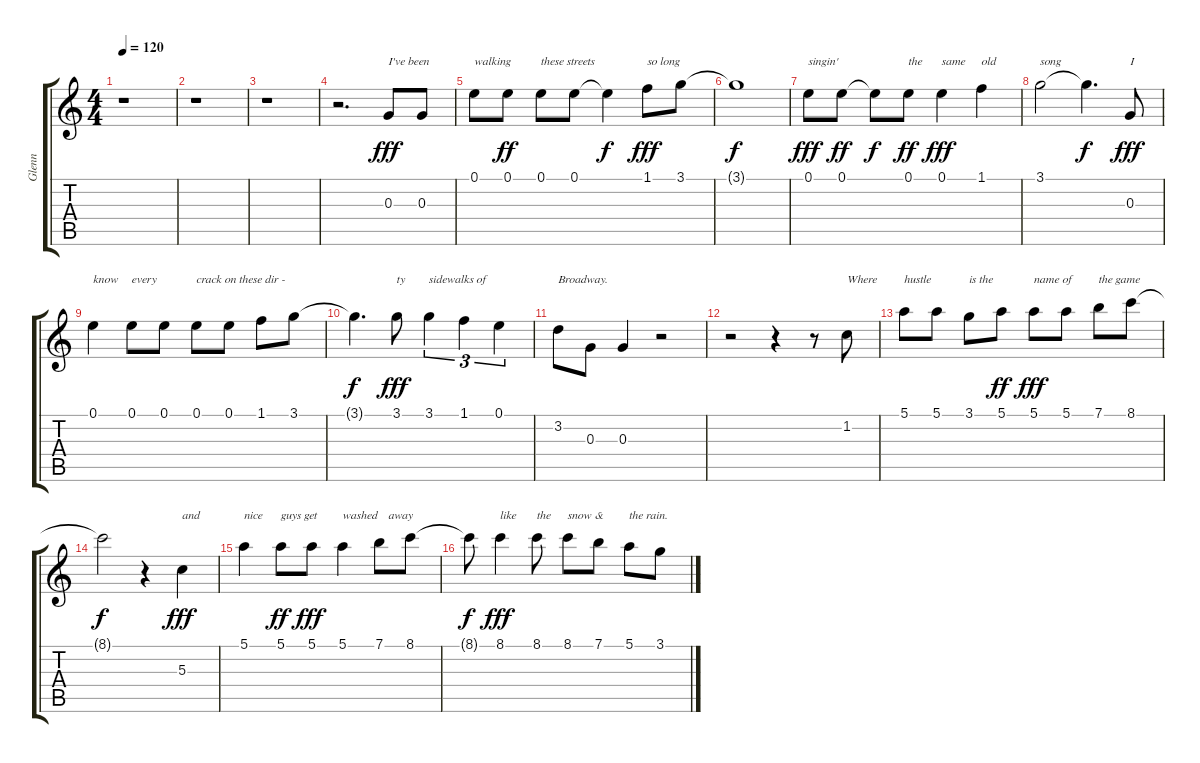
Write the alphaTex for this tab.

\track ("Glenn" "Glenn") {instrument acousticguitarsteel}
\staff {score tabs}
\tuning (E4 B3 G3 D3 A2 E2) {hide}
\ts (4 4)
\tempo 120
\clef g2
\ks c
r.1{dy fff instrument acousticguitarsteel} |
r.1 |
r.1 |
r.2{d} 0.3.8{txt "I've been"} 0.3.8 |
0.1.8{txt "walking"} 0.1.8{dy ff} 0.1.8{txt "these streets"} 0.1.8 0.1{t}.4{dy f} 1.1.8{txt "so long" dy fff} 3.1.8 |
3.1{t}.1{dy f} |
0.1.8{txt "singin'" dy fff} 0.1.8{dy ff} 0.1{t}.8{dy f} 0.1.8{txt "the" dy ff} 0.1.4{txt "same" dy fff} 1.1.4{txt "old"} |
3.1.2{txt "song"} 3.1{t}.4{d dy f} 0.3.8{txt "I" dy fff} |
0.1.4{txt "know"} 0.1.8{txt "every"} 0.1.8 0.1.8{txt "crack on these dir -"} 0.1.8 1.1.8 3.1.8 |
3.1{t}.4{d dy f} 3.1.8{txt "ty" dy fff} 3.1.4{tu (3 2) txt "sidewalks of"} 1.1.4{tu (3 2)} 0.1.4{tu (3 2)} |
3.2.8{txt "Broadway."} 0.3.8 0.3.4 r.2 |
r.2 r.4 r.8 1.2.8{txt "Where"} |
5.1.8{txt "hustle"} 5.1.8 3.1.8{txt "is the"} 5.1.8{dy ff} 5.1.8{txt "name of" dy fff} 5.1.8 7.1.8{txt "the game"} 8.1.8 |
8.1{t}.2{dy f} r.4 5.3.4{txt "and" dy fff} |
5.1.4{txt "nice"} 5.1.8{txt "guys get" dy ff} 5.1.8{dy fff} 5.1.4{txt "washed"} 7.1.8{txt "   away"} 8.1.8 |
8.1{t}.8{dy f} 8.1.4{txt "like" dy fff} 8.1.8{txt "the"} 8.1.8{txt "snow &"} 7.1.8 5.1.8{txt "the rain."} 3.1.8
